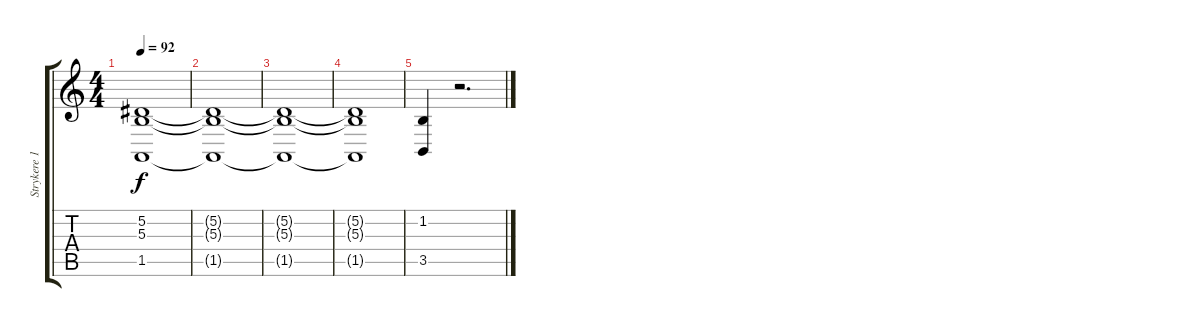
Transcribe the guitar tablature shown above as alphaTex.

\track ("Strykere 1" "Strykere 1") {instrument stringensemble1}
\staff {score tabs}
\tuning (Eb4 Bb3 Gb3 Db3 Ab2 Eb2) {hide}
\ts (4 4)
\tempo 92
\clef g2
\ks c
(5.2{t} 5.3{t} 1.5{t}).1{dy f} |
(5.2{t} 5.3{t} 1.5{t}).1 |
(5.2{t} 5.3{t} 1.5{t}).1 |
(5.2{t} 5.3{t} 1.5{t}).1 |
(1.2 3.5).4 r.2{d}
